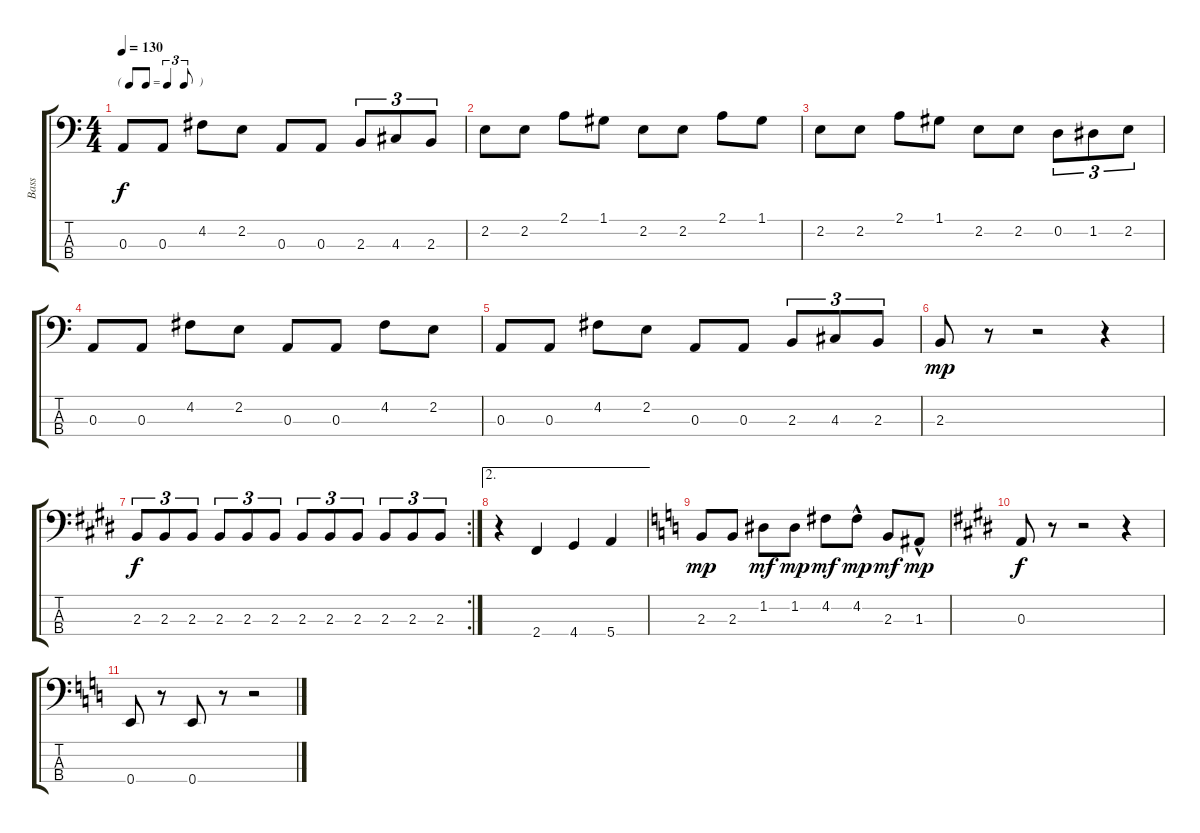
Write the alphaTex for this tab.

\track ("Bass" "Bass") {instrument electricbassfinger}
\staff {score tabs}
\tuning (G2 D2 A1 E1) {hide}
\ts (4 4)
\tf triplet8th
\tempo 130
\clef f4
\ks c
0.3.8{dy f} 0.3.8 4.2.8 2.2.8 0.3.8 0.3.8 2.3.8{tu (3 2)} 4.3.8{tu (3 2)} 2.3.8{tu (3 2)} |
2.2.8 2.2.8 2.1.8 1.1.8 2.2.8 2.2.8 2.1.8 1.1.8 |
2.2.8 2.2.8 2.1.8 1.1.8 2.2.8 2.2.8 0.2.8{tu (3 2)} 1.2.8{tu (3 2)} 2.2.8{tu (3 2)} |
0.3.8 0.3.8 4.2.8 2.2.8 0.3.8 0.3.8 4.2.8 2.2.8 |
0.3.8 0.3.8 4.2.8 2.2.8 0.3.8 0.3.8 2.3.8{tu (3 2)} 4.3.8{tu (3 2)} 2.3.8{tu (3 2)} |
2.3.8{dy mp} r.8 r.2 r.4 |
\rc 2
\ks e
2.3.8{tu (3 2) dy f} 2.3.8{tu (3 2)} 2.3.8{tu (3 2)} 2.3.8{tu (3 2)} 2.3.8{tu (3 2)} 2.3.8{tu (3 2)} 2.3.8{tu (3 2)} 2.3.8{tu (3 2)} 2.3.8{tu (3 2)} 2.3.8{tu (3 2)} 2.3.8{tu (3 2)} 2.3.8{tu (3 2)} |
\ae 2
r.4 2.4.4 4.4.4 5.4.4 |
\ks c
2.3.8{dy mp} 2.3.8 1.2.8{dy mf} 1.2.8{dy mp} 4.2.8{dy mf} 4.2{hac}.8{dy mp} 2.3.8{dy mf} 1.3{hac}.8{dy mp} |
\ks e
0.3.8{dy f} r.8 r.2 r.4 |
\ks c
0.4.8 r.8 0.4.8 r.8 r.2
